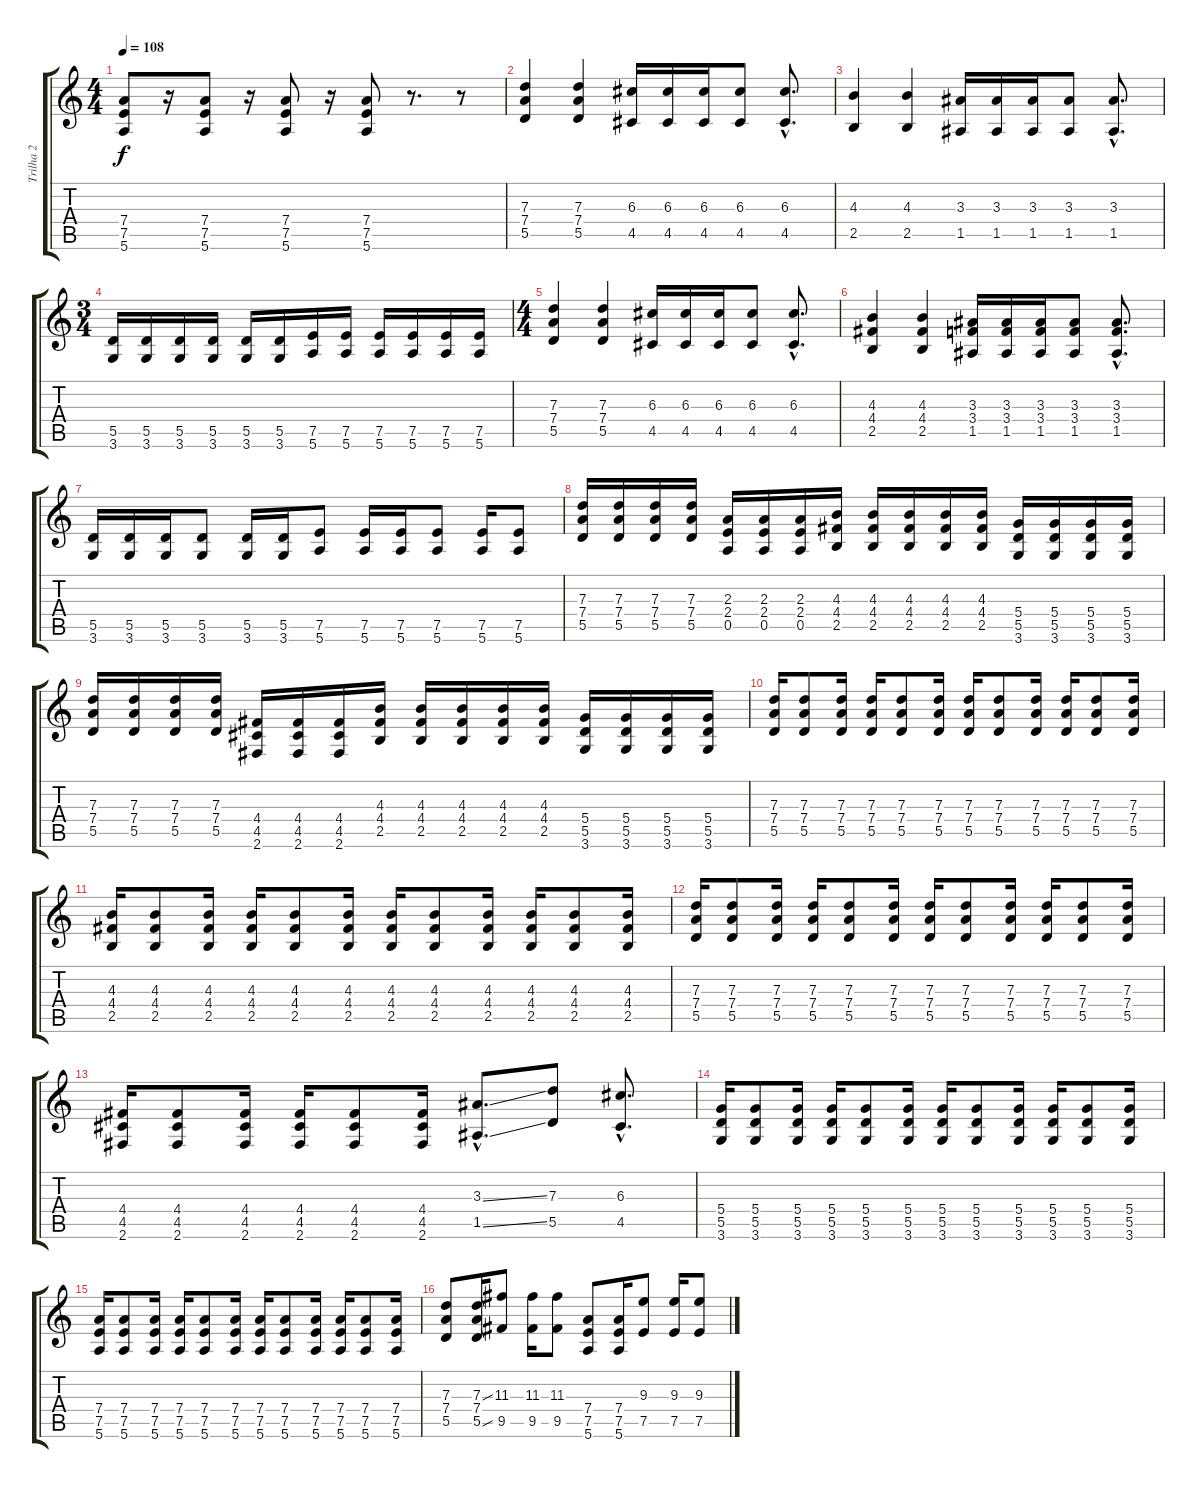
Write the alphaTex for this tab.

\track ("Trilha 2" "Trilha 2") {instrument distortionguitar}
\staff {score tabs}
\tuning (E4 B3 G3 D3 A2 E2) {hide}
\ts (4 4)
\tempo 108
\clef g2
\ks c
(7.4 7.5 5.6).8{dy f} r.16 (7.4 7.5 5.6).8 r.16 (7.4 7.5 5.6).8 r.16 (7.4 7.5 5.6).8 r.8{d} r.8 |
(7.3 7.4 5.5).4 (7.3 7.4 5.5).4 (6.3 4.5).16 (6.3 4.5).16 (6.3 4.5).16 (6.3 4.5).8 (6.3{hac} 4.5{hac}).8{d} |
(4.3 2.5).4 (4.3 2.5).4 (3.3 1.5).16 (3.3 1.5).16 (3.3 1.5).16 (3.3 1.5).8 (3.3{hac} 1.5{hac}).8{d} |
\ts (3 4)
(5.5 3.6).16 (5.5 3.6).16 (5.5 3.6).16 (5.5 3.6).16 (5.5 3.6).16 (5.5 3.6).16 (7.5 5.6).16 (7.5 5.6).16 (7.5 5.6).16 (7.5 5.6).16 (7.5 5.6).16 (7.5 5.6).16 |
\ts (4 4)
(7.3 7.4 5.5).4 (7.3 7.4 5.5).4 (6.3 4.5).16 (6.3 4.5).16 (6.3 4.5).16 (6.3 4.5).8 (6.3{hac} 4.5{hac}).8{d} |
(4.3 4.4 2.5).4 (4.3 4.4 2.5).4 (3.3 3.4 1.5).16 (3.3 3.4 1.5).16 (3.3 3.4 1.5).16 (3.3 3.4 1.5).8 (3.3{hac} 3.4{hac} 1.5{hac}).8{d} |
(5.5 3.6).16 (5.5 3.6).16 (5.5 3.6).16 (5.5 3.6).8 (5.5 3.6).16 (5.5 3.6).16 (7.5 5.6).8 (7.5 5.6).16 (7.5 5.6).16 (7.5 5.6).8 (7.5 5.6).16 (7.5 5.6).8 |
(7.3 7.4 5.5).16 (7.3 7.4 5.5).16 (7.3 7.4 5.5).16 (7.3 7.4 5.5).16 (2.3 2.4 0.5).16 (2.3 2.4 0.5).16 (2.3 2.4 0.5).16 (4.3 4.4 2.5).16 (4.3 4.4 2.5).16 (4.3 4.4 2.5).16 (4.3 4.4 2.5).16 (4.3 4.4 2.5).16 (5.4 5.5 3.6).16 (5.4 5.5 3.6).16 (5.4 5.5 3.6).16 (5.4 5.5 3.6).16 |
(7.3 7.4 5.5).16 (7.3 7.4 5.5).16 (7.3 7.4 5.5).16 (7.3 7.4 5.5).16 (4.4 4.5 2.6).16 (4.4 4.5 2.6).16 (4.4 4.5 2.6).16 (4.3 4.4 2.5).16 (4.3 4.4 2.5).16 (4.3 4.4 2.5).16 (4.3 4.4 2.5).16 (4.3 4.4 2.5).16 (5.4 5.5 3.6).16 (5.4 5.5 3.6).16 (5.4 5.5 3.6).16 (5.4 5.5 3.6).16 |
(7.3 7.4 5.5).16 (7.3 7.4 5.5).8 (7.3 7.4 5.5).16 (7.3 7.4 5.5).16 (7.3 7.4 5.5).8 (7.3 7.4 5.5).16 (7.3 7.4 5.5).16 (7.3 7.4 5.5).8 (7.3 7.4 5.5).16 (7.3 7.4 5.5).16 (7.3 7.4 5.5).8 (7.3 7.4 5.5).16 |
(4.3 4.4 2.5).16 (4.3 4.4 2.5).8 (4.3 4.4 2.5).16 (4.3 4.4 2.5).16 (4.3 4.4 2.5).8 (4.3 4.4 2.5).16 (4.3 4.4 2.5).16 (4.3 4.4 2.5).8 (4.3 4.4 2.5).16 (4.3 4.4 2.5).16 (4.3 4.4 2.5).8 (4.3 4.4 2.5).16 |
(7.3 7.4 5.5).16 (7.3 7.4 5.5).8 (7.3 7.4 5.5).16 (7.3 7.4 5.5).16 (7.3 7.4 5.5).8 (7.3 7.4 5.5).16 (7.3 7.4 5.5).16 (7.3 7.4 5.5).8 (7.3 7.4 5.5).16 (7.3 7.4 5.5).16 (7.3 7.4 5.5).8 (7.3 7.4 5.5).16 |
(4.4 4.5 2.6).16 (4.4 4.5 2.6).8 (4.4 4.5 2.6).16 (4.4 4.5 2.6).16 (4.4 4.5 2.6).8 (4.4 4.5 2.6).16 (3.3{ss hac} 1.5{ss hac}).8{d} (7.3 5.5).8 (6.3{hac} 4.5{hac}).8{d} |
(5.4 5.5 3.6).16 (5.4 5.5 3.6).8 (5.4 5.5 3.6).16 (5.4 5.5 3.6).16 (5.4 5.5 3.6).8 (5.4 5.5 3.6).16 (5.4 5.5 3.6).16 (5.4 5.5 3.6).8 (5.4 5.5 3.6).16 (5.4 5.5 3.6).16 (5.4 5.5 3.6).8 (5.4 5.5 3.6).16 |
(7.4 7.5 5.6).16 (7.4 7.5 5.6).8 (7.4 7.5 5.6).16 (7.4 7.5 5.6).16 (7.4 7.5 5.6).8 (7.4 7.5 5.6).16 (7.4 7.5 5.6).16 (7.4 7.5 5.6).8 (7.4 7.5 5.6).16 (7.4 7.5 5.6).16 (7.4 7.5 5.6).8 (7.4 7.5 5.6).16 |
(7.3 7.4 5.5).8 (7.3{ss} 7.4 5.5{ss}).16 (11.3 9.5).8 (11.3 9.5).16 (11.3 9.5).8 (7.4 7.5 5.6).8 (7.4 7.5 5.6).16 (9.3 7.5).8 (9.3 7.5).16 (9.3 7.5).8
